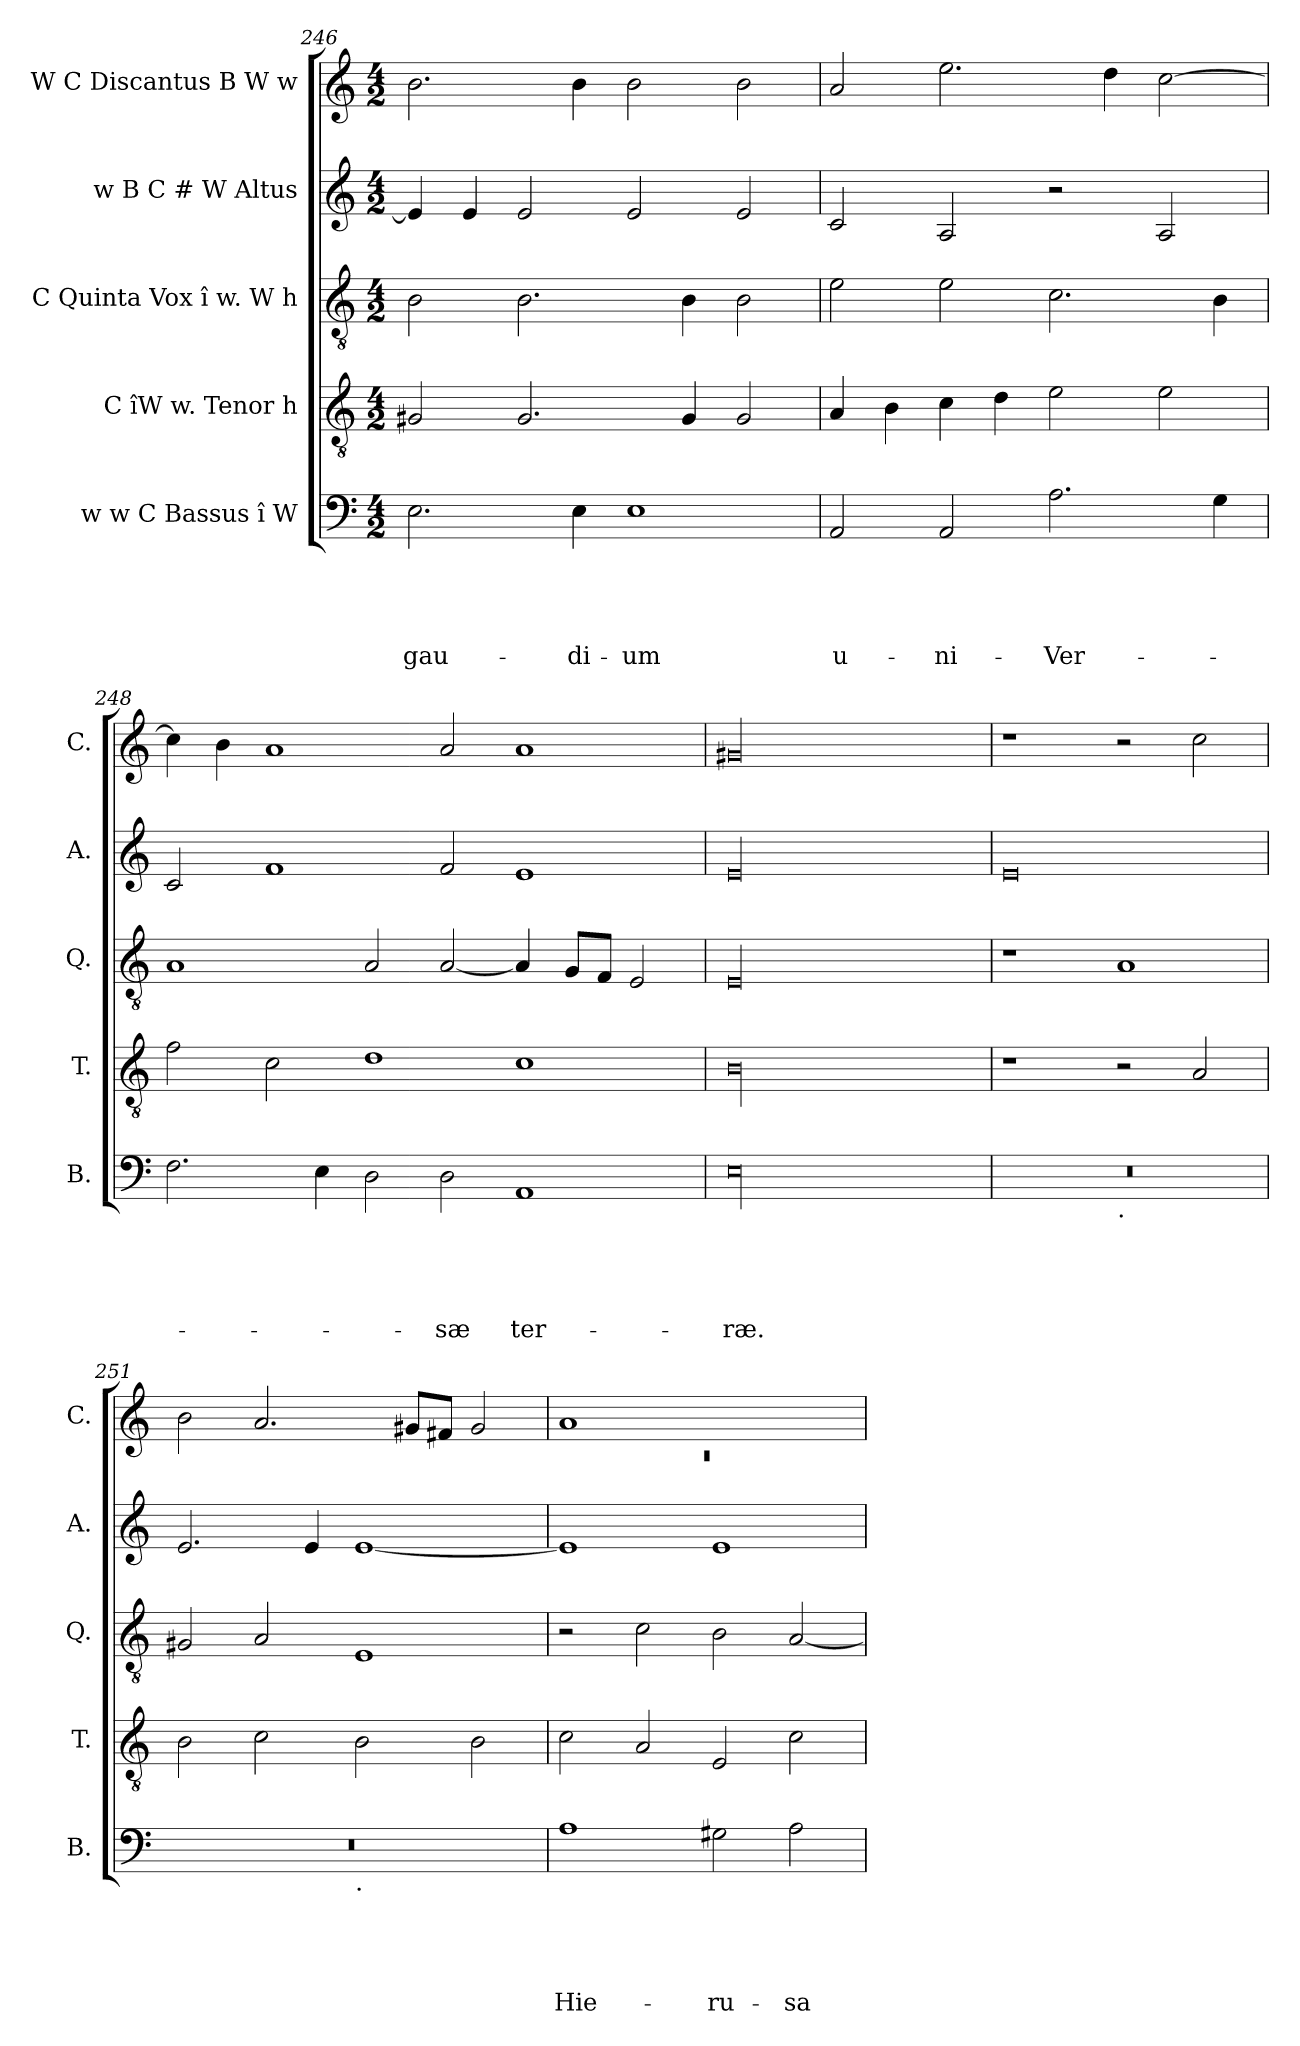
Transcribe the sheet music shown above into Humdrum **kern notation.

**kern	**text	**text	**text	**text	**text	**kern	**kern	**kern	**kern
*part5	*part5	*part5	*part5	*part5	*part5	*part4	*part3	*part2	*part1
*staff5	*staff5	*staff5	*staff5	*staff5	*staff5	*staff4	*staff3	*staff2	*staff1
*I"w w C Bassus î W	*	*	*	*	*	*I"C îW w. Tenor h	*I"C Quinta Vox î w. W h	*I"w B C # W Altus	*I"W C Discantus B W w
*I'B.	*	*	*	*	*	*I'T.	*I'Q.	*I'A.	*I'C.
!!LO:LB:g=z
*clefF4	*	*	*	*	*	*clefGv2	*clefGv2	*clefG2	*clefG2
*k[]	*	*	*	*	*	*k[]	*k[]	*k[]	*k[]
*C:	*	*	*	*	*	*C:	*C:	*C:	*C:
*M4/2	*	*	*	*	*	*M4/2	*M4/2	*M4/2	*M4/2
=246	=246	=246	=246	=246	=246	=246	=246	=246	=246
!	!	!	!	!	!LO:LY:b	!	!	!	!
2.E\	.	.	.	.	gau-	2G#X/	2B\	4e/]	2.b\
.	.	.	.	.	.	.	.	4e/	.
.	.	.	.	.	.	2.G#/	2.B\	2e/	.
!	!	!	!	!	!LO:LY:b	!	!	!	!
4E\	.	.	.	.	-di-	.	.	.	4b\
!	!	!	!	!	!LO:LY:b:rj	!	!	!	!
1E	.	.	.	.	-um	.	.	2e/	2b\
.	.	.	.	.	.	4G#/	4B\	.	.
.	.	.	.	.	.	2G#/	2B\	2e/	2b\
=247	=247	=247	=247	=247	=247	=247	=247	=247	=247
!	!	!	!	!	!LO:LY:b	!	!	!	!
2AA/	.	.	.	.	u-	4A/	2e\	2c/	2a/
.	.	.	.	.	.	4B\	.	.	.
!	!	!	!	!	!LO:LY:b	!	!	!	!
2AA/	.	.	.	.	-ni-	4c\	2e\	2A/	2.ee\
.	.	.	.	.	.	4d\	.	.	.
!	!	!	!	!	!LO:LY:b	!	!	!	!
2.A\	.	.	.	.	-Ver-	2e\	2.c\	2r	.
.	.	.	.	.	.	.	.	.	4dd\
.	.	.	.	.	.	2e\	.	2A/	[>2cc\
4G\	.	.	.	.	.	.	4B\	.	.
=248	=248	=248	=248	=248	=248	=248	=248	=248	=248
2.F\	.	.	.	.	.	2f\	1A	2c/	4cc\]
.	.	.	.	.	.	.	.	.	4b\
.	.	.	.	.	.	2c\	.	1f	1a
4E\	.	.	.	.	.	.	.	.	.
2D\	.	.	.	.	.	1d	2A/	.	.
!	!	!	!	!	!LO:LY:b	!	!	!	!
2D\	.	.	.	.	-sæ	.	[<2A/	2f/	2a/
!	!	!	!	!	!LO:LY:b	!	!	!	!
1AA	.	.	.	.	ter-	1c	4A/]	1e	1a
.	.	.	.	.	.	.	8G/L	.	.
.	.	.	.	.	.	.	8F/J	.	.
.	.	.	.	.	.	.	2E/	.	.
=249	=249	=249	=249	=249	=249	=249	=249	=249	=249
!	!	!	!	!	!LO:LY:b	!	!	!	!
00E	.	.	.	.	-ræ.	00B	00E	00e	00g#X
!!LO:LB:g=z
=250	=250	=250	=250	=250	=250	=250	=250	=250	=250
*^	*	*	*	*	*	*	*	*	*
0r	1ryy	.	.	.	.	.	1r	1r	0e	1r
!	!LO:TX:b:t=.	!	!	!	!	!	!	!	!	!
.	1ryy	.	.	.	.	.	2r	1A	.	2r
.	.	.	.	.	.	.	2A/	.	.	2cc\
=251	=251	=251	=251	=251	=251	=251	=251	=251	=251	=251
0r	1ryy	.	.	.	.	.	2B\	2G#X/	2.e/	2b\
.	.	.	.	.	.	.	2c\	2A/	.	2.a/
.	.	.	.	.	.	.	.	.	4e/	.
!	!LO:TX:b:t=.	!	!	!	!	!	!	!	!	!
.	1ryy	.	.	.	.	.	2B\	1E	[<1e	.
.	.	.	.	.	.	.	.	.	.	8g#/L
.	.	.	.	.	.	.	.	.	.	8f#/J
.	.	.	.	.	.	.	2B\	.	.	2g#/
=252	=252	=252	=252	=252	=252	=252	=252	=252	=252	=252
*	*	*	*	*	*	*	*	*	*	*^
!	!	!	!	!	!	!LO:LY:b	!	!	!	!	!LO:N:vis=1
*v	*v	*	*	*	*	*	*	*	*	*	*
1A	.	.	.	.	Hie-	2c\	2r	1e]	1a	0rc
.	.	.	.	.	.	2A/	2c\	.	.	.
!	!	!	!	!	!LO:LY:b	!	!	!	!	!
2G#X\	.	.	.	.	-ru-	2E/	2B\	1e	1ryy	.
!	!	!	!	!	!LO:LY:b	!	!	!	!	!
2A\	.	.	.	.	-sa-	2c\	[>2A/	.	.	.
*	*	*	*	*	*	*	*	*	*v	*v
=	=	=	=	=	=	=	=	=	=
*-	*-	*-	*-	*-	*-	*-	*-	*-	*-
